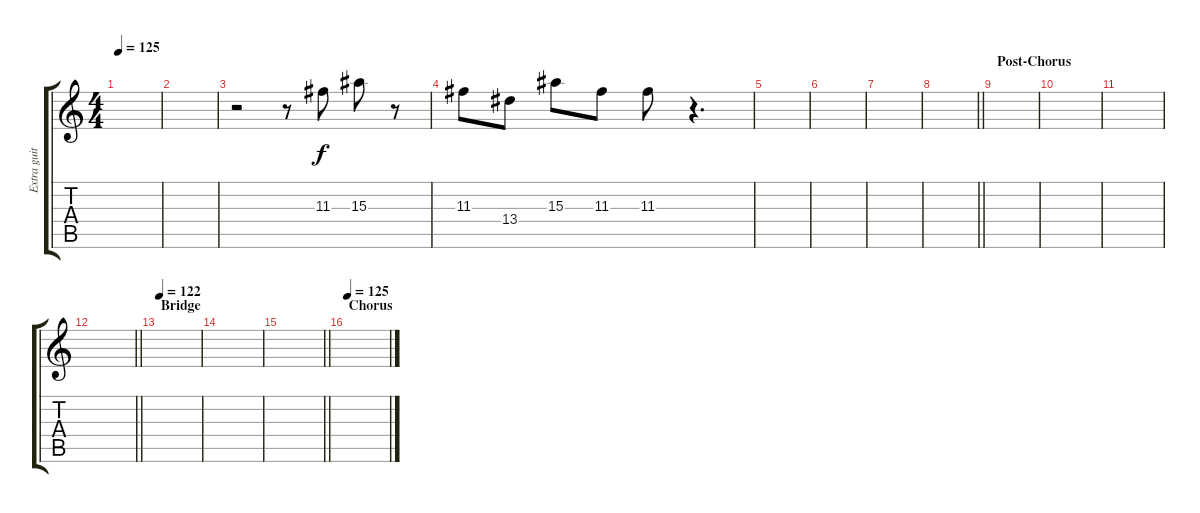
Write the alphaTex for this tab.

\track ("Extra guitar/backups" "Extra guit") {instrument distortionguitar}
\staff {score tabs}
\tuning (E4 B3 G3 D3 A2 E2) {hide}
\ts (4 4)
\tempo 125
\clef g2
\ks c
|
|
r.2 r.8 11.3.8{volume 16 instrument baritonesax} 15.3.8 r.8 |
11.3.8 13.4.8 15.3.8 11.3.8 11.3.8 r.4{d} |
|
|
|
\barLineRight lightlight
|
\section ("" "Post-Chorus")
|
|
|
\barLineRight lightlight
|
\section ("" "Bridge")
\tempo 122
|
|
\barLineRight lightlight
|
\section ("" "Chorus")
\tempo 125
